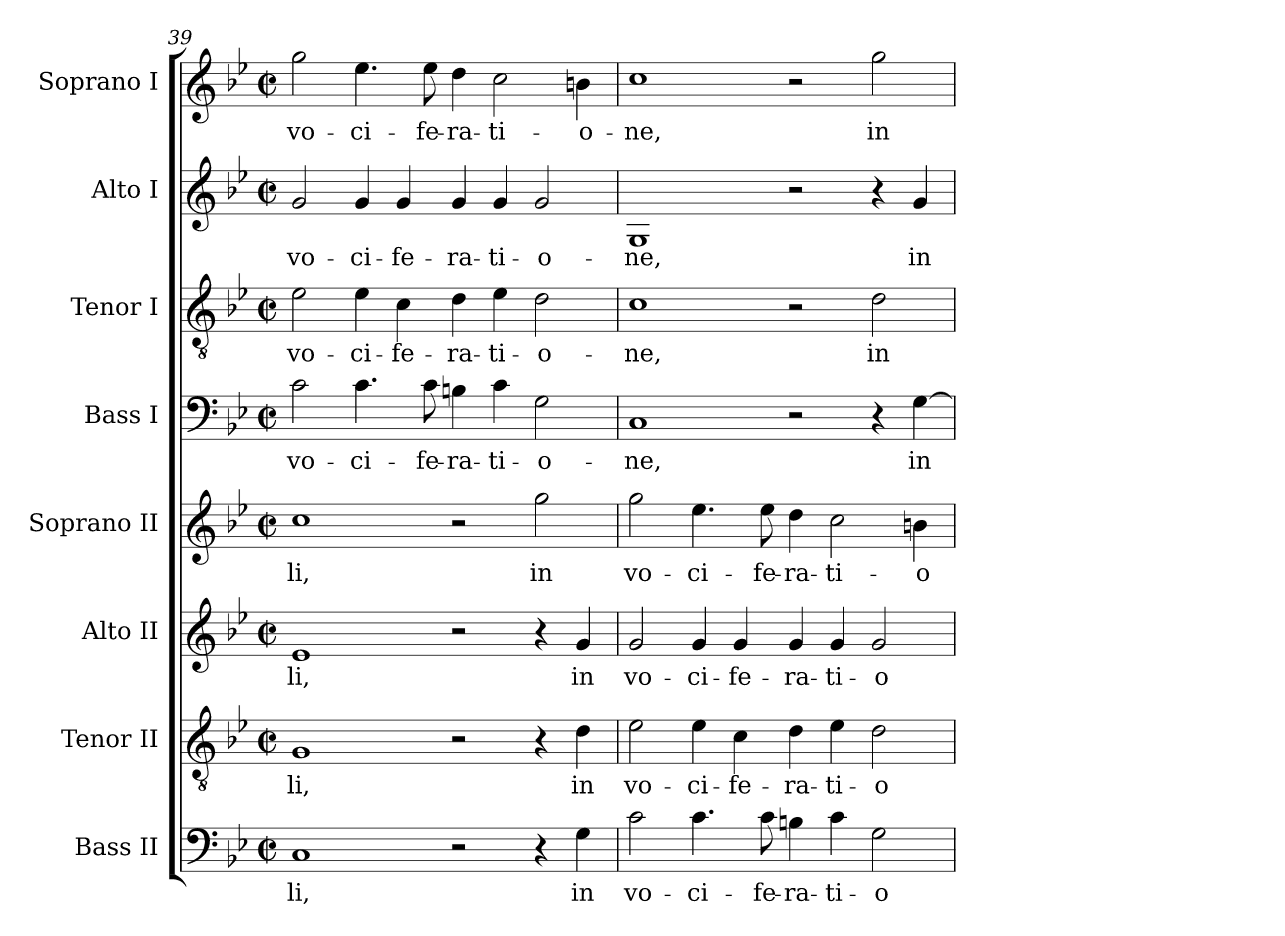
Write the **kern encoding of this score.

**kern	**text	**kern	**text	**kern	**text	**kern	**text	**kern	**text	**kern	**text	**kern	**text	**kern	**text
*part8	*part8	*part7	*part7	*part6	*part6	*part5	*part5	*part4	*part4	*part3	*part3	*part2	*part2	*part1	*part1
*staff8	*staff8	*staff7	*staff7	*staff6	*staff6	*staff5	*staff5	*staff4	*staff4	*staff3	*staff3	*staff2	*staff2	*staff1	*staff1
*I"Bass II	*	*I"Tenor II	*	*I"Alto II	*	*I"Soprano II	*	*I"Bass I	*	*I"Tenor I	*	*I"Alto I	*	*I"Soprano I	*
!!LO:PB:g=z
*clefF4	*	*clefGv2	*	*clefG2	*	*clefG2	*	*clefF4	*	*clefGv2	*	*clefG2	*	*clefG2	*
*k[b-e-]	*	*k[b-e-]	*	*k[b-e-]	*	*k[b-e-]	*	*k[b-e-]	*	*k[b-e-]	*	*k[b-e-]	*	*k[b-e-]	*
*B-:	*	*B-:	*	*B-:	*	*B-:	*	*B-:	*	*B-:	*	*B-:	*	*B-:	*
*M2/2	*	*M2/2	*	*M2/2	*	*M2/2	*	*M2/2	*	*M2/2	*	*M2/2	*	*M2/2	*
*met(c|)	*	*met(c|)	*	*met(c|)	*	*met(c|)	*	*met(c|)	*	*met(c|)	*	*met(c|)	*	*met(c|)	*
=39	=39	=39	=39	=39	=39	=39	=39	=39	=39	=39	=39	=39	=39	=39	=39
!	!LO:LY:b:color=#000000	!	!	!	!	!	!	!	!	!	!	!	!	!	!
!	!	!	!LO:LY:b:color=#000000	!	!	!	!	!	!	!	!	!	!	!	!
!	!	!	!	!	!LO:LY:b:color=#000000	!	!	!	!	!	!	!	!	!	!
!	!	!	!	!	!	!	!LO:LY:b:color=#000000	!	!	!	!	!	!	!	!
!	!	!	!	!	!	!	!	!	!LO:LY:b:color=#000000	!	!	!	!	!	!
!	!	!	!	!	!	!	!	!	!	!	!LO:LY:b:color=#000000	!	!	!	!
!	!	!	!	!	!	!	!	!	!	!	!	!	!LO:LY:b:color=#000000	!	!
!	!	!	!	!	!	!	!	!	!	!	!	!	!	!	!LO:LY:b:color=#000000
1Ci	-li,	1Gi	-li,	1e-i	-li,	1cci	-li,	2ci\	vo-	2e-i\	vo-	2gi/	vo-	2ggi\	vo-
!	!	!	!	!	!	!	!	!	!LO:LY:b:color=#000000	!	!	!	!	!	!
!	!	!	!	!	!	!	!	!	!	!	!LO:LY:b:color=#000000	!	!	!	!
!	!	!	!	!	!	!	!	!	!	!	!	!	!LO:LY:b:color=#000000	!	!
!	!	!	!	!	!	!	!	!	!	!	!	!	!	!	!LO:LY:b:color=#000000
.	.	.	.	.	.	.	.	4.ci\	-ci-	4e-i\	-ci-	4gi/	-ci-	4.ee-i\	-ci-
!	!	!	!	!	!	!	!	!	!	!	!LO:LY:b:color=#000000	!	!	!	!
!	!	!	!	!	!	!	!	!	!	!	!	!	!LO:LY:b:color=#000000	!	!
.	.	.	.	.	.	.	.	.	.	4ci\	-fe-	4gi/	-fe-	.	.
!	!	!	!	!	!	!	!	!	!LO:LY:b:color=#000000	!	!	!	!	!	!
!	!	!	!	!	!	!	!	!	!	!	!	!	!	!	!LO:LY:b:color=#000000
.	.	.	.	.	.	.	.	8ci\	-fe-	.	.	.	.	8ee-i\	-fe-
!	!	!	!	!	!	!	!	!	!LO:LY:b:color=#000000	!	!	!	!	!	!
!	!	!	!	!	!	!	!	!	!	!	!LO:LY:b:color=#000000	!	!	!	!
!	!	!	!	!	!	!	!	!	!	!	!	!	!LO:LY:b:color=#000000	!	!
!	!	!	!	!	!	!	!	!	!	!	!	!	!	!	!LO:LY:b:color=#000000
2r	.	2r	.	2r	.	2r	.	4Bni\	-ra-	4di\	-ra-	4gi/	-ra-	4ddi\	-ra-
!	!	!	!	!	!	!	!	!	!LO:LY:b:color=#000000	!	!	!	!	!	!
!	!	!	!	!	!	!	!	!	!	!	!LO:LY:b:color=#000000	!	!	!	!
!	!	!	!	!	!	!	!	!	!	!	!	!	!LO:LY:b:color=#000000	!	!
!	!	!	!	!	!	!	!	!	!	!	!	!	!	!	!LO:LY:b:color=#000000
.	.	.	.	.	.	.	.	4ci\	-ti-	4e-i\	-ti-	4gi/	-ti-	2cci\	-ti-
!	!	!	!	!	!	!	!LO:LY:b:color=#000000	!	!	!	!	!	!	!	!
!	!	!	!	!	!	!	!	!	!LO:LY:b:color=#000000	!	!	!	!	!	!
!	!	!	!	!	!	!	!	!	!	!	!LO:LY:b:color=#000000	!	!	!	!
!	!	!	!	!	!	!	!	!	!	!	!	!	!LO:LY:b:color=#000000	!	!
4r	.	4r	.	4r	.	2ggi\	in	2Gi\	-o-	2di\	-o-	2gi/	-o-	.	.
!	!LO:LY:b:color=#000000	!	!	!	!	!	!	!	!	!	!	!	!	!	!
!	!	!	!LO:LY:b:color=#000000	!	!	!	!	!	!	!	!	!	!	!	!
!	!	!	!	!	!LO:LY:b:color=#000000	!	!	!	!	!	!	!	!	!	!
!	!	!	!	!	!	!	!	!	!	!	!	!	!	!	!LO:LY:b:color=#000000
4Gi\	in	4di\	in	4gi/	in	.	.	.	.	.	.	.	.	4bni\	-o-
=40	=40	=40	=40	=40	=40	=40	=40	=40	=40	=40	=40	=40	=40	=40	=40
!	!LO:LY:b:color=#000000	!	!	!	!	!	!	!	!	!	!	!	!	!	!
!	!	!	!LO:LY:b:color=#000000	!	!	!	!	!	!	!	!	!	!	!	!
!	!	!	!	!	!LO:LY:b:color=#000000	!	!	!	!	!	!	!	!	!	!
!	!	!	!	!	!	!	!LO:LY:b:color=#000000	!	!	!	!	!	!	!	!
!	!	!	!	!	!	!	!	!	!LO:LY:b:color=#000000	!	!	!	!	!	!
!	!	!	!	!	!	!	!	!	!	!	!LO:LY:b:color=#000000	!	!	!	!
!	!	!	!	!	!	!	!	!	!	!	!	!	!LO:LY:b:color=#000000	!	!
!	!	!	!	!	!	!	!	!	!	!	!	!	!	!	!LO:LY:b:color=#000000
2ci\	vo-	2e-i\	vo-	2gi/	vo-	2ggi\	vo-	1Ci	-ne,	1ci	-ne,	1Gi	-ne,	1cci	-ne,
!	!LO:LY:b:color=#000000	!	!	!	!	!	!	!	!	!	!	!	!	!	!
!	!	!	!LO:LY:b:color=#000000	!	!	!	!	!	!	!	!	!	!	!	!
!	!	!	!	!	!LO:LY:b:color=#000000	!	!	!	!	!	!	!	!	!	!
!	!	!	!	!	!	!	!LO:LY:b:color=#000000	!	!	!	!	!	!	!	!
4.ci\	-ci-	4e-i\	-ci-	4gi/	-ci-	4.ee-i\	-ci-	.	.	.	.	.	.	.	.
!	!	!	!LO:LY:b:color=#000000	!	!	!	!	!	!	!	!	!	!	!	!
!	!	!	!	!	!LO:LY:b:color=#000000	!	!	!	!	!	!	!	!	!	!
.	.	4ci\	-fe-	4gi/	-fe-	.	.	.	.	.	.	.	.	.	.
!	!LO:LY:b:color=#000000	!	!	!	!	!	!	!	!	!	!	!	!	!	!
!	!	!	!	!	!	!	!LO:LY:b:color=#000000	!	!	!	!	!	!	!	!
8ci\	-fe-	.	.	.	.	8ee-i\	-fe-	.	.	.	.	.	.	.	.
!	!LO:LY:b:color=#000000	!	!	!	!	!	!	!	!	!	!	!	!	!	!
!	!	!	!LO:LY:b:color=#000000	!	!	!	!	!	!	!	!	!	!	!	!
!	!	!	!	!	!LO:LY:b:color=#000000	!	!	!	!	!	!	!	!	!	!
!	!	!	!	!	!	!	!LO:LY:b:color=#000000	!	!	!	!	!	!	!	!
4Bni\	-ra-	4di\	-ra-	4gi/	-ra-	4ddi\	-ra-	2r	.	2r	.	2r	.	2r	.
!	!LO:LY:b:color=#000000	!	!	!	!	!	!	!	!	!	!	!	!	!	!
!	!	!	!LO:LY:b:color=#000000	!	!	!	!	!	!	!	!	!	!	!	!
!	!	!	!	!	!LO:LY:b:color=#000000	!	!	!	!	!	!	!	!	!	!
!	!	!	!	!	!	!	!LO:LY:b:color=#000000	!	!	!	!	!	!	!	!
4ci\	-ti-	4e-i\	-ti-	4gi/	-ti-	2cci\	-ti-	.	.	.	.	.	.	.	.
!	!LO:LY:b:color=#000000	!	!	!	!	!	!	!	!	!	!	!	!	!	!
!	!	!	!LO:LY:b:color=#000000	!	!	!	!	!	!	!	!	!	!	!	!
!	!	!	!	!	!LO:LY:b:color=#000000	!	!	!	!	!	!	!	!	!	!
!	!	!	!	!	!	!	!	!	!	!	!LO:LY:b:color=#000000	!	!	!	!
!	!	!	!	!	!	!	!	!	!	!	!	!	!	!	!LO:LY:b:color=#000000
2Gi\	-o-	2di\	-o-	2gi/	-o-	.	.	4r	.	2di\	in	4r	.	2ggi\	in
!	!	!	!	!	!	!	!LO:LY:b:color=#000000	!	!	!	!	!	!	!	!
!	!	!	!	!	!	!	!	!	!LO:LY:b:color=#000000	!	!	!	!	!	!
!	!	!	!	!	!	!	!	!	!	!	!	!	!LO:LY:b:color=#000000	!	!
.	.	.	.	.	.	4bni\	-o-	[>4Gi\	in	.	.	4gi/	in	.	.
=	=	=	=	=	=	=	=	=	=	=	=	=	=	=	=
*-	*-	*-	*-	*-	*-	*-	*-	*-	*-	*-	*-	*-	*-	*-	*-
